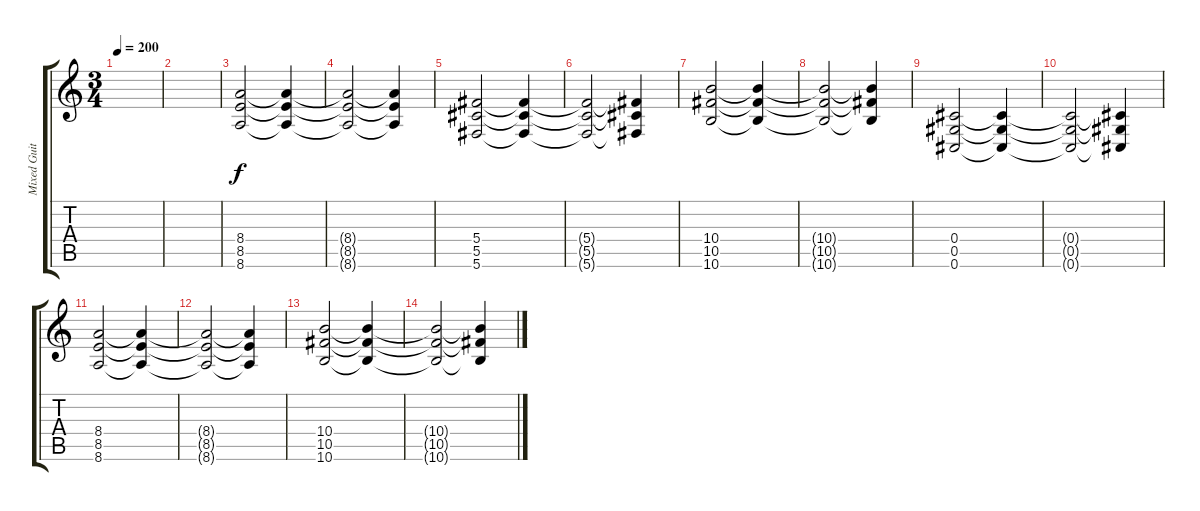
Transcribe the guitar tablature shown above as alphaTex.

\track ("Mixed Guitar" "Mixed Guit") {instrument distortionguitar}
\staff {score tabs}
\tuning (Eb4 Bb3 Gb3 Db3 Ab2 Db2) {hide}
\ts (3 4)
\tempo 200
\clef g2
\ks c
|
|
(8.4 8.5 8.6).2 (8.4{t} 8.5{t} 8.6{t}).4 |
(8.4{t} 8.5{t} 8.6{t}).2 (8.4{t} 8.5{t} 8.6{t}).4 |
(5.4 5.5 5.6).2 (5.4{t} 5.5{t} 5.6{t}).4 |
(5.4{t} 5.5{t} 5.6{t}).2 (5.4{t} 5.5{t} 5.6{t}).4 |
(10.4 10.5 10.6).2 (10.4{t} 10.5{t} 10.6{t}).4 |
(10.4{t} 10.5{t} 10.6{t}).2 (10.4{t} 10.5{t} 10.6{t}).4 |
(0.4 0.5 0.6).2 (0.4{t} 0.5{t} 0.6{t}).4 |
(0.4{t} 0.5{t} 0.6{t}).2 (0.4{t} 0.5{t} 0.6{t}).4 |
(8.4 8.5 8.6).2 (8.4{t} 8.5{t} 8.6{t}).4 |
(8.4{t} 8.5{t} 8.6{t}).2 (8.4{t} 8.5{t} 8.6{t}).4 |
(10.4 10.5 10.6).2 (10.4{t} 10.5{t} 10.6{t}).4 |
(10.4{t} 10.5{t} 10.6{t}).2 (10.4{t} 10.5{t} 10.6{t}).4
